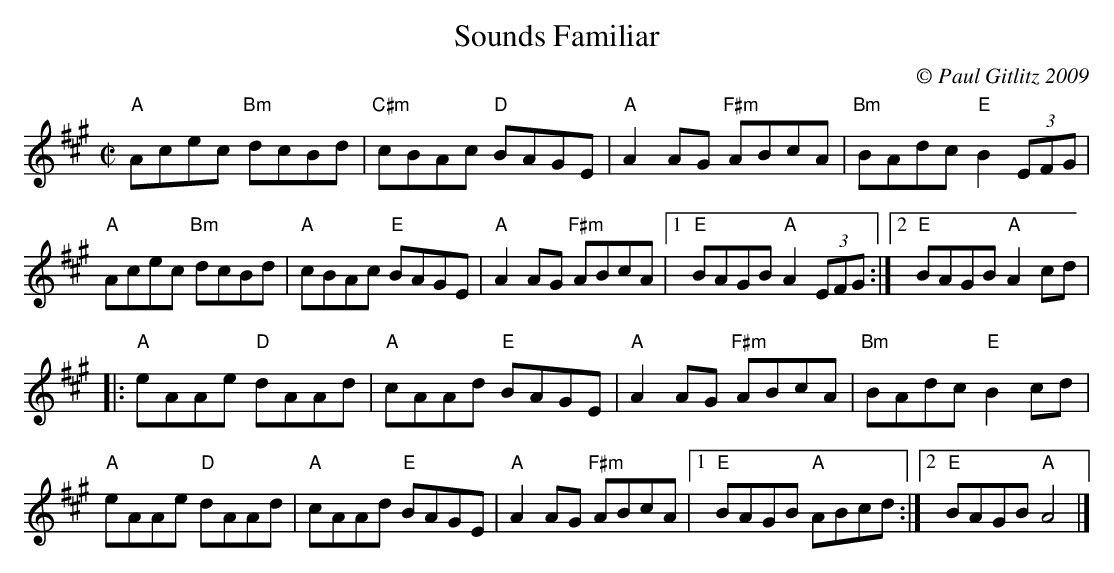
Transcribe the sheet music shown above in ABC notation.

X:1
T:Sounds Familiar
M:C|
C:© Paul Gitlitz 2009
K:A
"A"Acec "Bm"dcBd|"C#m"cBAc "D"BAGE|"A"A2AG "F#m"ABcA|"Bm"BAdc "E"B2(3EFG|!
"A"Acec "Bm"dcBd|"A"cBAc "E"BAGE|"A"A2AG "F#m"ABcA|1"E"BAGB "A"A2(3EFG:|2"E"BAGB "A"A2cd|!
|:"A"eAAe "D"dAAd|"A"cAAd "E"BAGE|"A"A2AG "F#m"ABcA|"Bm"BAdc "E"B2cd|!
"A"eAAe "D"dAAd|"A"cAAd "E"BAGE|"A"A2AG "F#m"ABcA|1"E"BAGB "A"ABcd:|2"E"BAGB "A"A4|]
